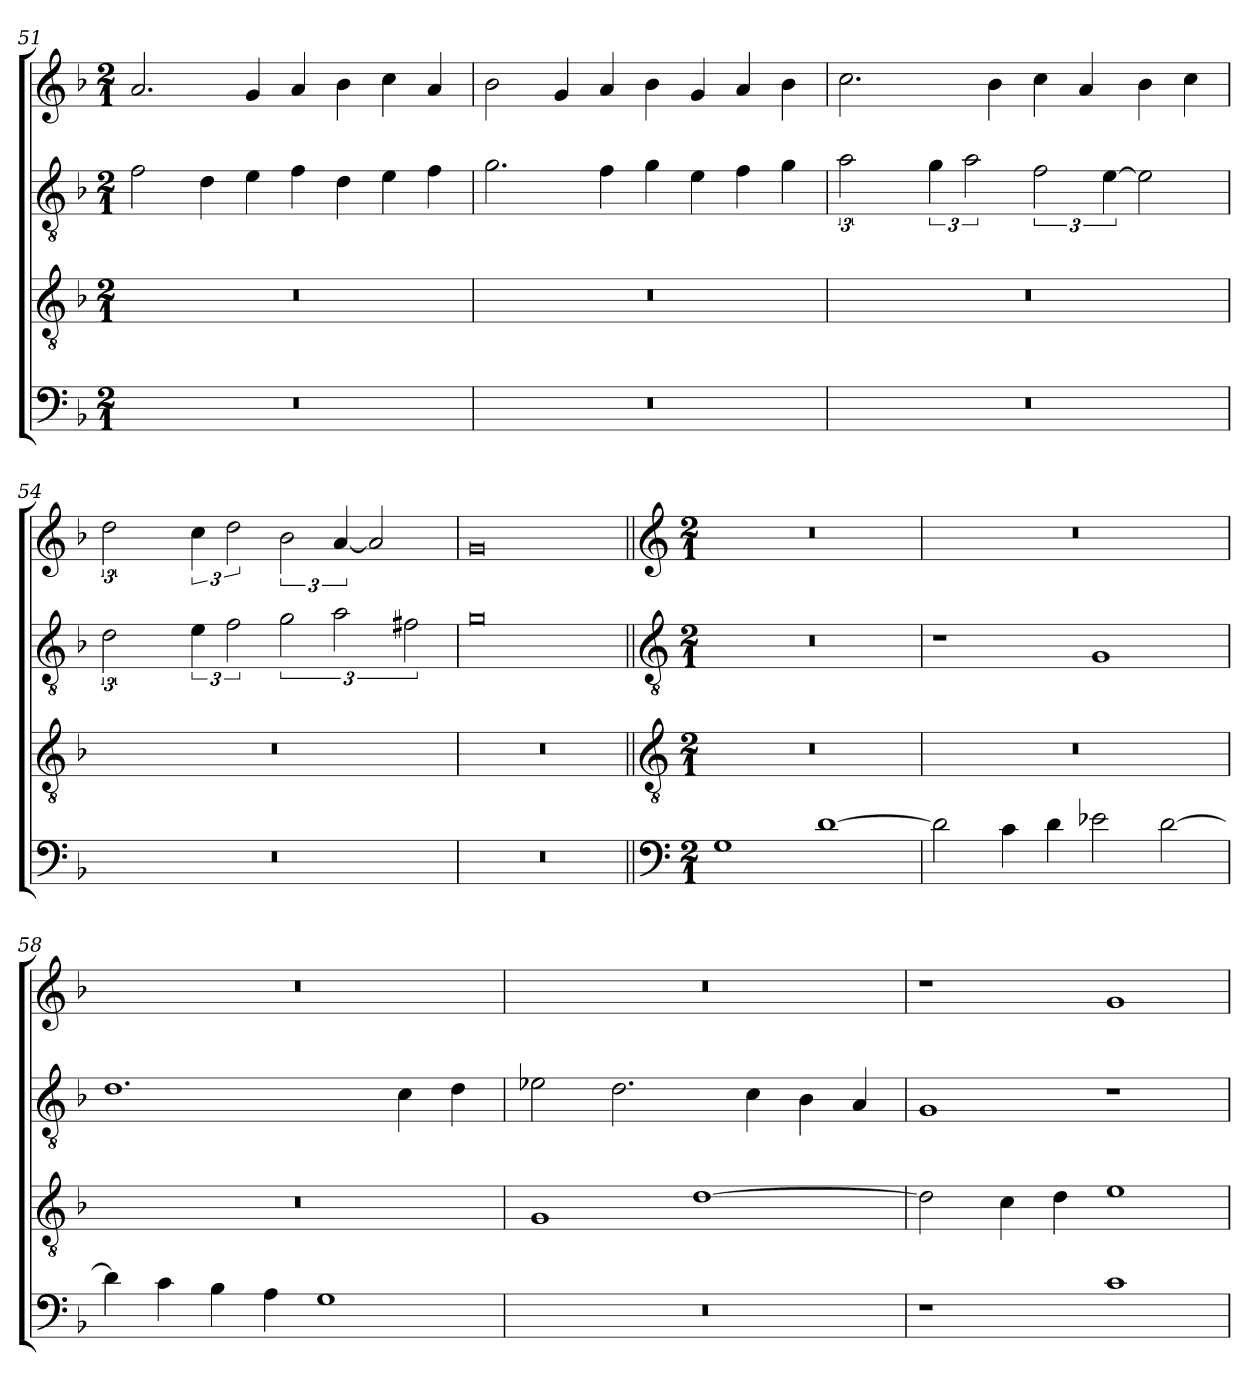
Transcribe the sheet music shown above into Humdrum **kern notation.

**kern	**kern	**kern	**kern
*part4	*part3	*part2	*part1
*staff4	*staff3	*staff2	*staff1
!!LO:LB:g=z
*clefF4	*clefGv2	*clefGv2	*clefG2
*k[b-]	*k[b-]	*k[b-]	*k[b-]
*M2/1	*M2/1	*M2/1	*M2/1
=51	=51	=51	=51
0r	0r	2f\	2.a/
.	.	4d\	.
.	.	4e\	4g/
.	.	4f\	4a/
.	.	4d\	4b-\
.	.	4e\	4cc\
.	.	4f\	4a/
=52	=52	=52	=52
0r	0r	2.g\	2b-\
.	.	.	4g/
.	.	4f\	4a/
.	.	4g\	4b-\
.	.	4e\	4g/
.	.	4f\	4a/
.	.	4g\	4b-\
=53	=53	=53	=53
0r	0r	3a\	2.cc\
!	!	!LO:N:vis=8..	!
.	.	6ryy	.
.	.	6g\	.
.	.	3a\	.
.	.	.	4b-\
.	.	3f\	4cc\
.	.	.	4a/
.	.	[6e	.
.	.	2e]	4b-\
.	.	.	4cc\
=54	=54	=54	=54
0r	0r	3d\	3dd\
!	!	!LO:N:vis=8..	!LO:N:vis=8..
.	.	6ryy	6ryy
.	.	6e\	6cc\
.	.	3f\	3dd\
.	.	3g\	3b-\
.	.	3a\	[6a
.	.	.	2a]
.	.	3f#X\	.
=55	=55	=55	=55
0r	0r	0g	0g
!!LO:LB:g=z
=56||	=56||	=56||	=56||
*clefF4	*clefGv2	*clefGv2	*clefG2
*M2/1	*M2/1	*M2/1	*M2/1
1G	0r	0r	0r
[1d	.	.	.
=57	=57	=57	=57
2d\]	0r	1r	0r
4c\	.	.	.
4d\	.	.	.
2e-X\	.	1G	.
[2d\	.	.	.
=58	=58	=58	=58
4d\]	0r	1.d	0r
4c\	.	.	.
4B-\	.	.	.
4A\	.	.	.
1G	.	.	.
.	.	4c\	.
.	.	4d\	.
=59	=59	=59	=59
0r	1G	2e-X\	0r
.	.	2.d\	.
.	[1d	.	.
.	.	4c\	.
.	.	4B-\	.
.	.	4A/	.
=60	=60	=60	=60
1r	2d\]	1G	1r
.	4c\	.	.
.	4d\	.	.
1c	1e	1r	1g
=	=	=	=
*-	*-	*-	*-
